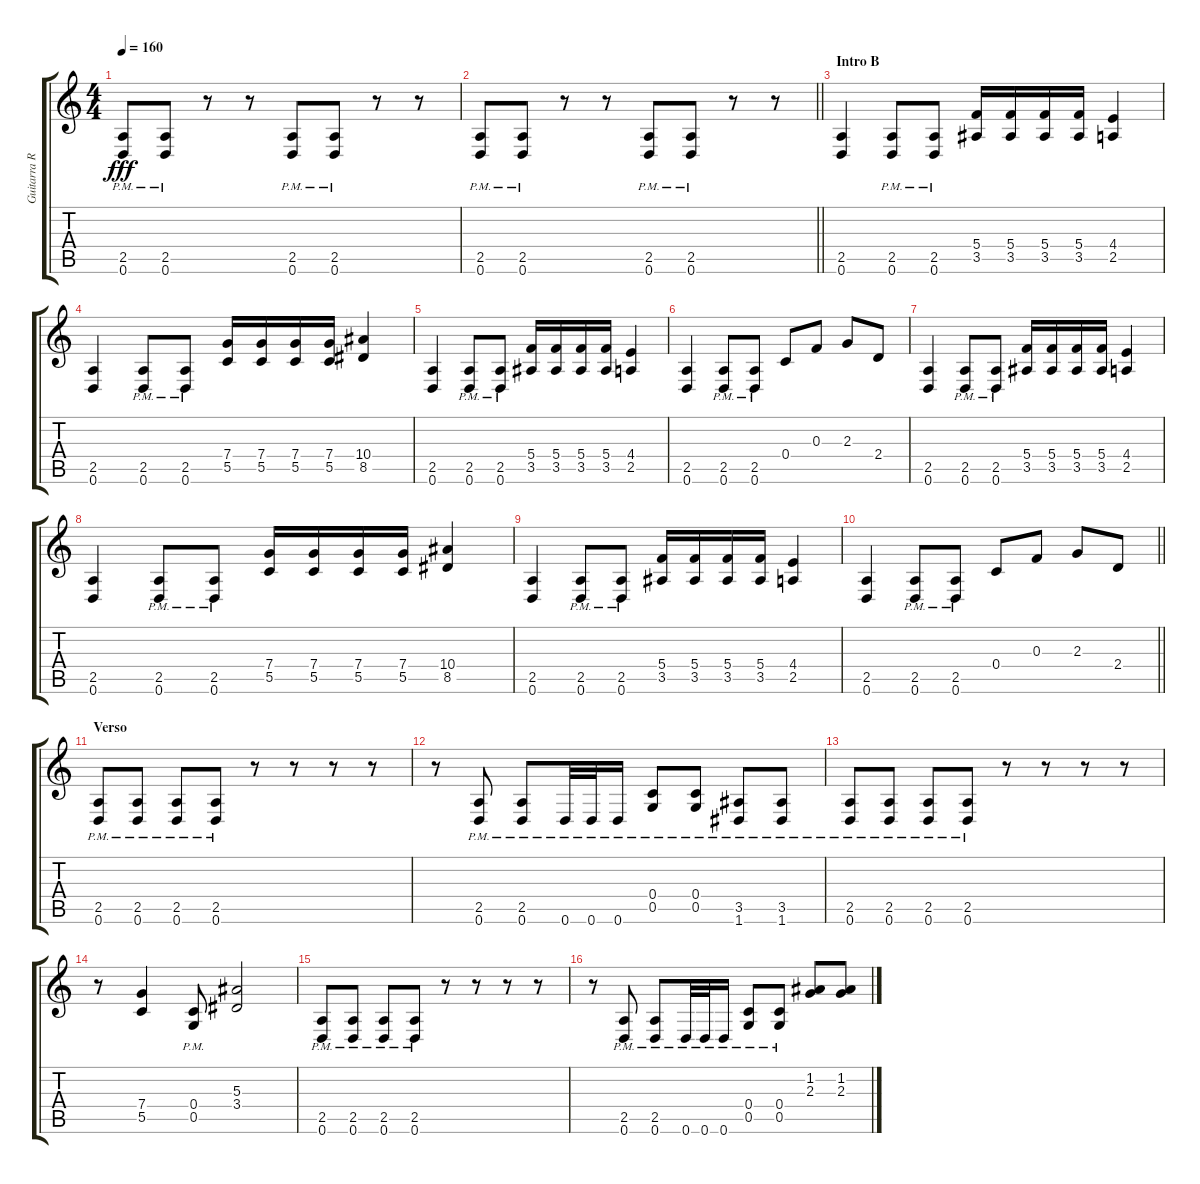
\track ("Guitarra Ritmica" "Guitarra R") {instrument overdrivenguitar}
\staff {score tabs}
\tuning (D4 A3 F3 C3 G2 D2) {hide}
\ts (4 4)
\tempo 160
\clef g2
\ks c
(2.5{pm} 0.6{pm}).8{dy fff} (2.5{pm} 0.6{pm}).8 r.8 r.8 (2.5{pm} 0.6{pm}).8 (2.5{pm} 0.6{pm}).8 r.8 r.8 |
\barLineRight lightlight
(2.5{pm} 0.6{pm}).8 (2.5{pm} 0.6{pm}).8 r.8 r.8 (2.5{pm} 0.6{pm}).8 (2.5{pm} 0.6{pm}).8 r.8 r.8 |
\section ("" "Intro B")
(2.5 0.6).4{volume 12 balance 16} (2.5{pm} 0.6{pm}).8 (2.5{pm} 0.6{pm}).8 (5.4 3.5).16 (5.4 3.5).16 (5.4 3.5).16 (5.4 3.5).16 (4.4 2.5).4 |
(2.5 0.6).4 (2.5{pm} 0.6{pm}).8 (2.5{pm} 0.6{pm}).8 (7.4 5.5).16 (7.4 5.5).16 (7.4 5.5).16 (7.4 5.5).16 (10.4 8.5).4 |
(2.5 0.6).4 (2.5{pm} 0.6{pm}).8 (2.5{pm} 0.6{pm}).8 (5.4 3.5).16 (5.4 3.5).16 (5.4 3.5).16 (5.4 3.5).16 (4.4 2.5).4 |
(2.5 0.6).4 (2.5{pm} 0.6{pm}).8 (2.5{pm} 0.6{pm}).8 0.4.8 0.3.8 2.3.8 2.4.8 |
(2.5 0.6).4 (2.5{pm} 0.6{pm}).8 (2.5{pm} 0.6{pm}).8 (5.4 3.5).16 (5.4 3.5).16 (5.4 3.5).16 (5.4 3.5).16 (4.4 2.5).4 |
(2.5 0.6).4 (2.5{pm} 0.6{pm}).8 (2.5{pm} 0.6{pm}).8 (7.4 5.5).16 (7.4 5.5).16 (7.4 5.5).16 (7.4 5.5).16 (10.4 8.5).4 |
(2.5 0.6).4 (2.5{pm} 0.6{pm}).8 (2.5{pm} 0.6{pm}).8 (5.4 3.5).16 (5.4 3.5).16 (5.4 3.5).16 (5.4 3.5).16 (4.4 2.5).4 |
\barLineRight lightlight
(2.5 0.6).4 (2.5{pm} 0.6{pm}).8 (2.5{pm} 0.6{pm}).8 0.4.8 0.3.8 2.3.8 2.4.8 |
\section ("" "Verso")
(2.5{pm} 0.6{pm}).8 (2.5{pm} 0.6{pm}).8 (2.5{pm} 0.6{pm}).8 (2.5{pm} 0.6{pm}).8 r.8 r.8 r.8 r.8 |
r.8 (2.5{pm} 0.6{pm}).8 (2.5{pm} 0.6{pm}).8 0.6{pm}.32 0.6{pm}.32 0.6{pm}.16 (0.4{pm} 0.5{pm}).8 (0.4{pm} 0.5{pm}).8 (3.5{pm} 1.6{pm}).8 (3.5{pm} 1.6{pm}).8 |
(2.5{pm} 0.6{pm}).8 (2.5{pm} 0.6{pm}).8 (2.5{pm} 0.6{pm}).8 (2.5{pm} 0.6{pm}).8 r.8 r.8 r.8 r.8 |
r.8 (7.4 5.5).4 (0.4{pm} 0.5{pm}).8 (5.3 3.4).2 |
(2.5{pm} 0.6{pm}).8 (2.5{pm} 0.6{pm}).8 (2.5{pm} 0.6{pm}).8 (2.5{pm} 0.6{pm}).8 r.8 r.8 r.8 r.8 |
r.8 (2.5{pm} 0.6{pm}).8 (2.5{pm} 0.6{pm}).8 0.6{pm}.32 0.6{pm}.32 0.6{pm}.16 (0.4{pm} 0.5{pm}).8 (0.4{pm} 0.5{pm}).8 (1.2 2.3).8 (1.2 2.3).8
